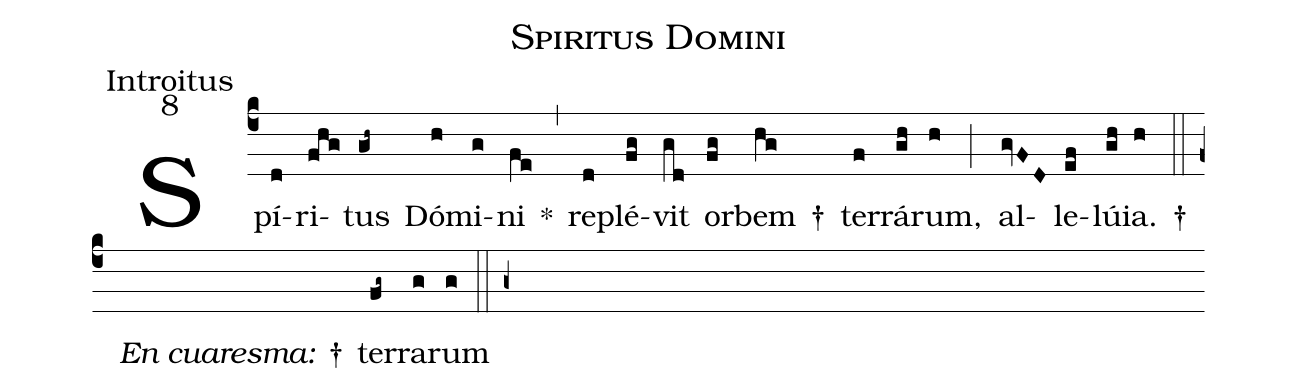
name:Spiritus Domini;
office-part:Introitus;
mode:8;
%%
(c4) Spí(d)ri(fhg)tus(gh~) Dó(h)mi(g)ni(fe) *(,) re(d)plé(fg)vit(gd) or(fg)bem(hg) †() ter(f)rá(gh)rum,(h) (;) al(gvFD)le(ef)lú(gh)ia.(h) †(::) <i>En cuaresma:</i> †() ter(fg~)ra(g)rum(g) (::g+)
